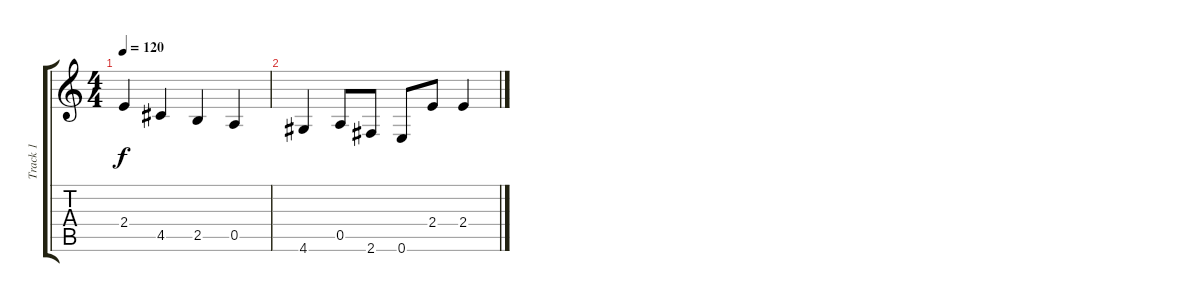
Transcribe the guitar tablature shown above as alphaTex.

\track ("Track 1" "Track 1") {instrument distortionguitar}
\staff {score tabs}
\tuning (E4 B3 G3 D3 A2 E2) {hide}
\ts (4 4)
\tempo 120
\clef g2
\ks c
2.4.4{dy f} 4.5.4 2.5.4 0.5.4 |
4.6.4 0.5.8 2.6.8 0.6.8 2.4.8 2.4.4
